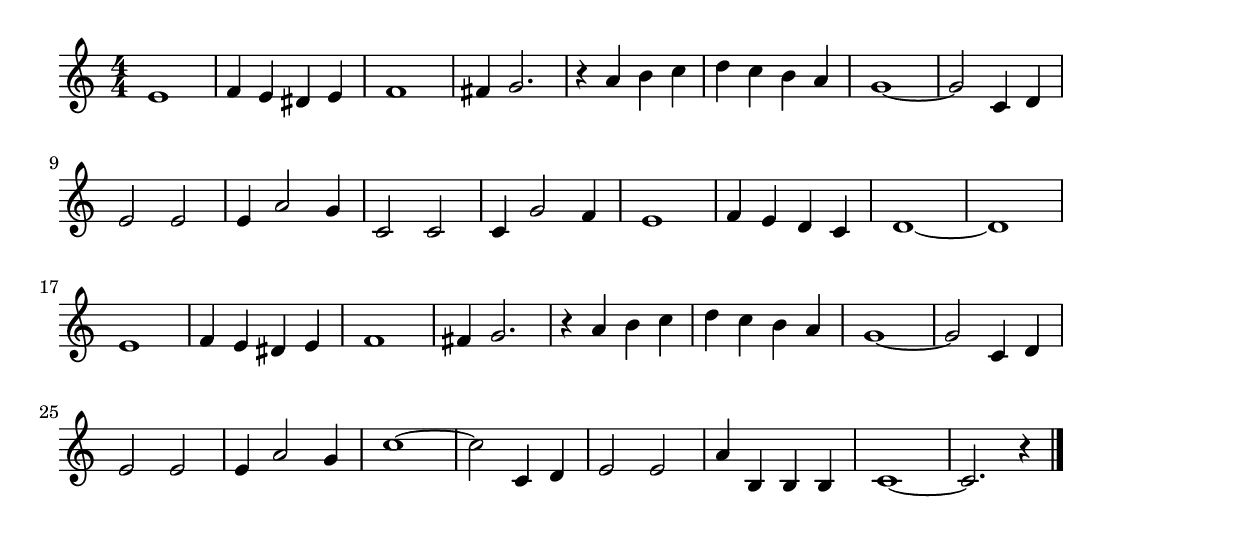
\version "2.18.2"

% ホワイト・クリスマス
% \index{ほわいと@ホワイト・クリスマス}
% \index{くりすます@ホワイト・クリスマス}

\score {

\layout {
line-width = #170
indent = 0\mm
}

\relative c' {
\key c \major
\time 4/4
\numericTimeSignature

e1 |
f4 e dis e
f1 |
fis4 g2. |
r4 a b c |
d c b a |
g1~ |
g2 c,4 d |
e2 e | % 9
e4 a2 g4 |
c,2 c |
c4 g'2 f4 |
e1 |
f4 e d c |
d1~ |
d1 |
\break
e1 | % 17
f4 e dis e
f1 |
fis4 g2. |
r4 a b c |
d c b a |
g1~ |
g2 c,4 d |
e2 e |
e4 a2 g4 |
c1~ |
c2 c,4 d |
e2 e |
a4 b, b b |
c1~ |
c2. r4 |

\bar "|."
}

\midi {}

}